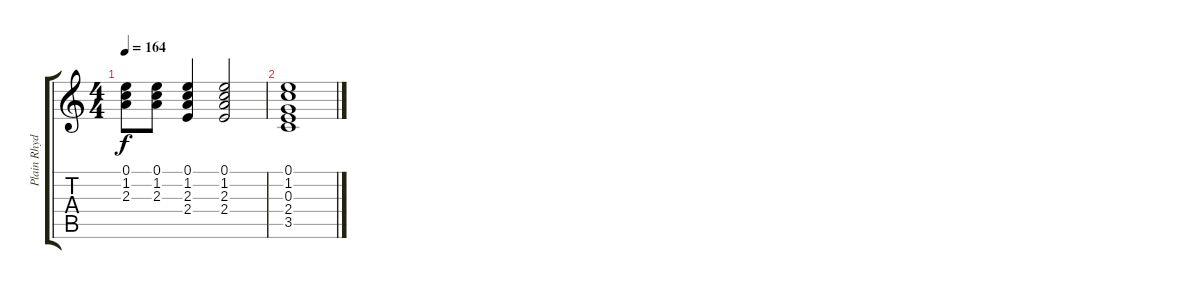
\track ("Plain Rhydhm" "Plain Rhyd") {instrument acousticguitarnylon}
\staff {score tabs}
\tuning (E4 B3 G3 D3 A2 E2) {hide}
\ts (4 4)
\tempo 164
\clef g2
\ks c
(0.1{t} 1.2{t} 2.3{t}).8{dy f} (0.1 1.2 2.3).8 (0.1 1.2 2.3 2.4).4 (0.1 1.2 2.3 2.4).2 |
(0.1 1.2 0.3 2.4 3.5).1
